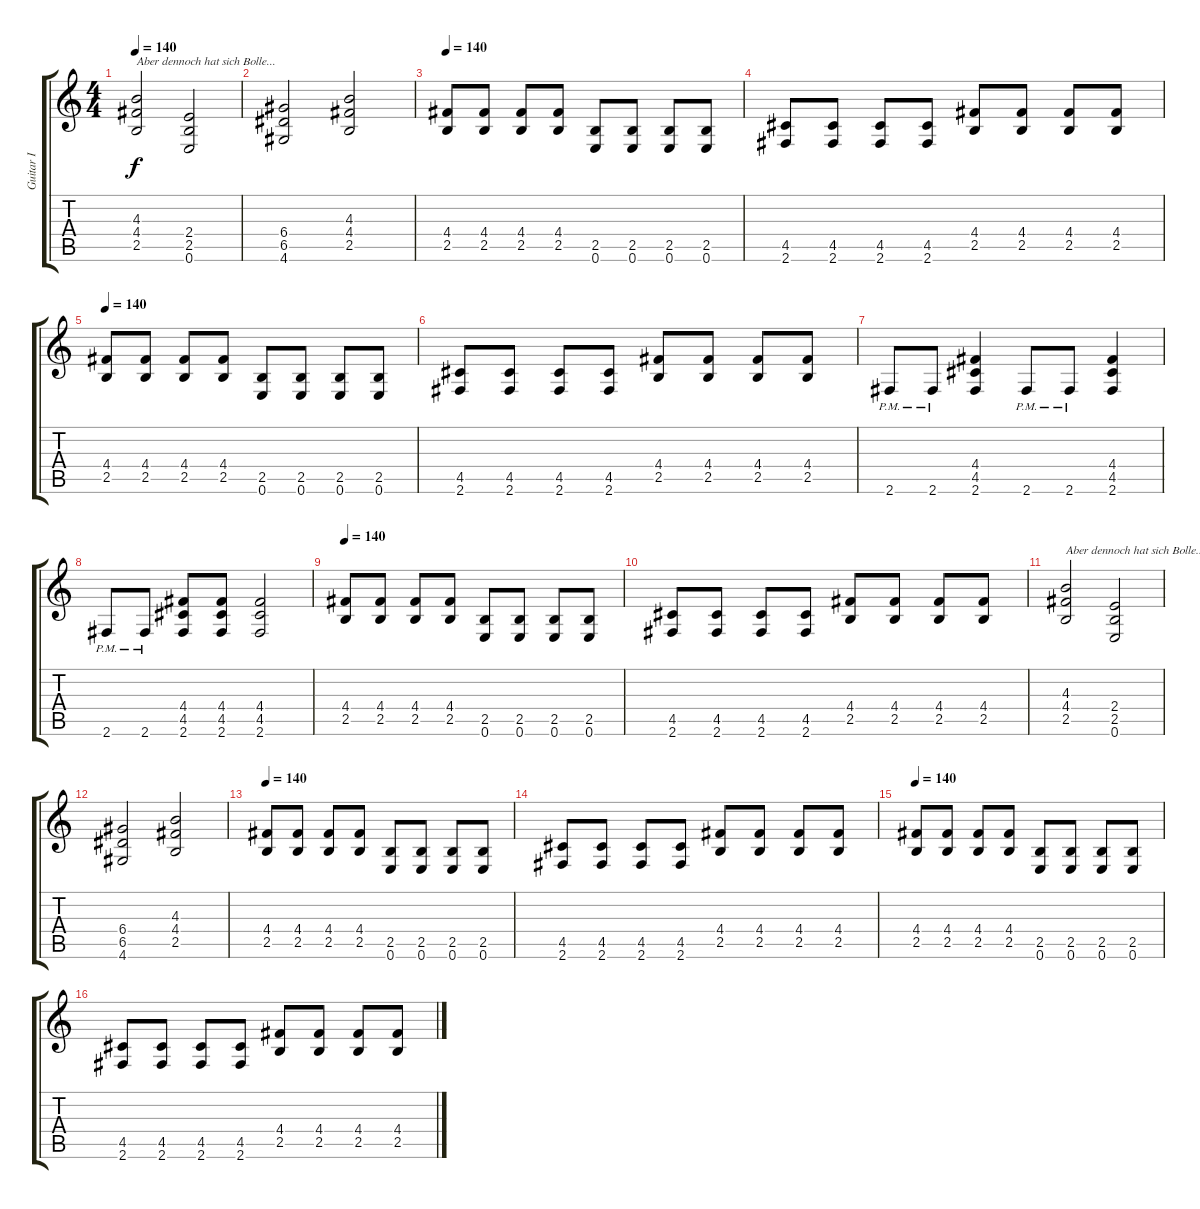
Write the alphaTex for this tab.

\track ("Guitar I" "Guitar I") {instrument distortionguitar}
\staff {score tabs}
\tuning (E4 B3 G3 D3 A2 E2) {hide}
\ts (4 4)
\tempo 140
\clef g2
\ks c
(4.3 4.4 2.5).2{txt "Aber dennoch hat sich Bolle..." dy f} (2.4 2.5 0.6).2 |
(6.4 6.5 4.6).2 (4.3 4.4 2.5).2 |
\tempo 140
(4.4 2.5).8 (4.4 2.5).8 (4.4 2.5).8 (4.4 2.5).8 (2.5 0.6).8 (2.5 0.6).8 (2.5 0.6).8 (2.5 0.6).8 |
(4.5 2.6).8 (4.5 2.6).8 (4.5 2.6).8 (4.5 2.6).8 (4.4 2.5).8 (4.4 2.5).8 (4.4 2.5).8 (4.4 2.5).8 |
\tempo 140
(4.4 2.5).8 (4.4 2.5).8 (4.4 2.5).8 (4.4 2.5).8 (2.5 0.6).8 (2.5 0.6).8 (2.5 0.6).8 (2.5 0.6).8 |
(4.5 2.6).8 (4.5 2.6).8 (4.5 2.6).8 (4.5 2.6).8 (4.4 2.5).8 (4.4 2.5).8 (4.4 2.5).8 (4.4 2.5).8 |
2.6{pm}.8 2.6{pm}.8 (4.4 4.5 2.6).4 2.6{pm}.8 2.6{pm}.8 (4.4 4.5 2.6).4 |
2.6{pm}.8 2.6{pm}.8 (4.4 4.5 2.6).8 (4.4 4.5 2.6).8 (4.4 4.5 2.6).2 |
\tempo 140
(4.4 2.5).8 (4.4 2.5).8 (4.4 2.5).8 (4.4 2.5).8 (2.5 0.6).8 (2.5 0.6).8 (2.5 0.6).8 (2.5 0.6).8 |
(4.5 2.6).8 (4.5 2.6).8 (4.5 2.6).8 (4.5 2.6).8 (4.4 2.5).8 (4.4 2.5).8 (4.4 2.5).8 (4.4 2.5).8 |
(4.3 4.4 2.5).2{txt "Aber dennoch hat sich Bolle..."} (2.4 2.5 0.6).2 |
(6.4 6.5 4.6).2 (4.3 4.4 2.5).2 |
\tempo 140
(4.4 2.5).8 (4.4 2.5).8 (4.4 2.5).8 (4.4 2.5).8 (2.5 0.6).8 (2.5 0.6).8 (2.5 0.6).8 (2.5 0.6).8 |
(4.5 2.6).8 (4.5 2.6).8 (4.5 2.6).8 (4.5 2.6).8 (4.4 2.5).8 (4.4 2.5).8 (4.4 2.5).8 (4.4 2.5).8 |
\tempo 140
(4.4 2.5).8 (4.4 2.5).8 (4.4 2.5).8 (4.4 2.5).8 (2.5 0.6).8 (2.5 0.6).8 (2.5 0.6).8 (2.5 0.6).8 |
(4.5 2.6).8 (4.5 2.6).8 (4.5 2.6).8 (4.5 2.6).8 (4.4 2.5).8 (4.4 2.5).8 (4.4 2.5).8 (4.4 2.5).8
